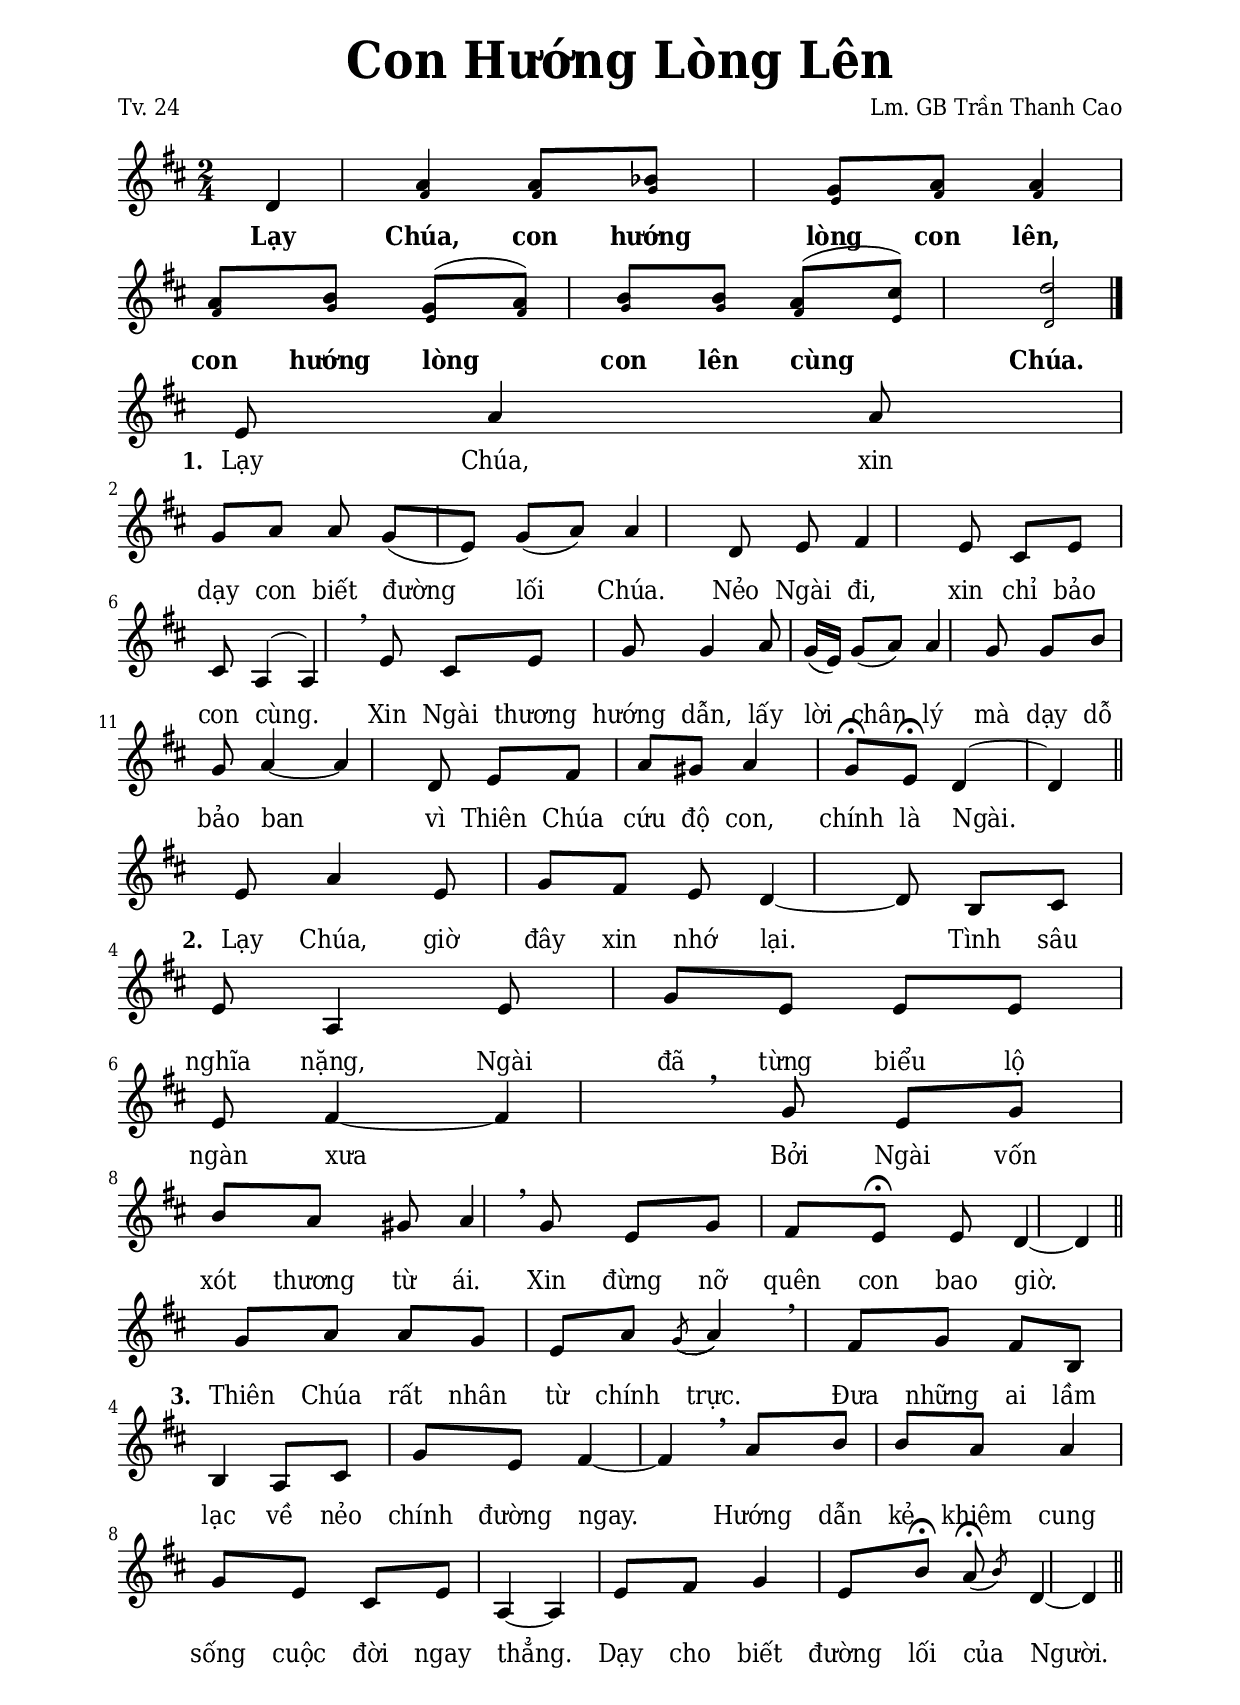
% Cài đặt chung
\version "2.22.1"
\include "english.ly"

\header {
  title = \markup { \fontsize #3 "Con Hướng Lòng Lên" }
  poet = "Tv. 24"
  composer = "Lm. GB Trần Thanh Cao"
  arranger = " "
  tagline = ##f
}

% Nhạc điệp khúc
nhacDiepKhucSop= \relative c' {
  \partial 4
  \once \override NoteColumn.X-offset = 3
  d4 |
  a' a8 bf |
  g a a4 |
  a8 b g (a) |
  b b a ^(cs) |
  d2 \bar "|."
}

nhacDiepKhucBas = \relative c' {
  \skip 4
  fs4 fs8 g |
  e fs fs4 |
  fs8 g e ^(fs) |
  g g fs (e) |
  d2
}

% Nhạc phiên khúc
nhacPhienKhucMot = \relative c' {
  e8 a4 a8 g a a g ([e]) g ([a]) a4 d,8 e fs4 e8
  cs e cs a4
  \tweak extra-offset #'(0 . 3.5) ^~ a \breathe
  e'8 cs e g g4 a8 g16 ([e]) g8 ([a]) a4
  g8 g b g a4 ~ a d,8 e fs a gs a4
  g8 \fermata e \fermata d4
  \tweak extra-offset #'(0 . 3.2) ^~ d \bar "||"
}

nhacPhienKhucHai = \relative c' {
  e8 a4 e8 g fs e d4 ~ d8 b cs e a,4
  e'8 g e e e e fs4 ~ fs \breathe
  g8 e g
  b a gs a4 \breathe
  g8 e g fs e \fermata e d4
  %\tweak extra-offset #'(0 . 3)
  ~ d \bar "||"
}

nhacPhienKhucBa = \relative c' {
  g'8 a a g e a \acciaccatura g (a4) \breathe
  fs8 g fs b, b4
  a8 cs g' e fs4 ~ fs \breathe
  a8 b b a a4 g8
  e cs e a,4
  %\tweak extra-offset #'(0 . 3) ^(
  ~ a e'8 fs g4
  e8 b' \fermata \afterGrace a \fermata ({
    \override Flag.stroke-style = #"grace"
  b)}
  \revert Flag.stroke-style
  d,4 ~ d \bar "||"
}

% Lời điệp khúc
loiDiepKhuc = \lyricmode {
  \tweak extra-offset #'(3 . 0)
  Lạy Chúa, con hướng lòng con lên,
  con hướng lòng con lên cùng Chúa.
}

% Lời phiên khúc
loiPhienKhucMot = \lyricmode {
  \set stanza = #"1. "
  Lạy Chúa, xin dạy con biết đường lối Chúa.
  Nẻo Ngài đi, xin chỉ bảo con cùng.
  Xin Ngài thương hướng dẫn, lấy lời chân lý mà dạy dỗ bảo ban
  vì Thiên Chúa cứu độ con, chính là Ngài.
}

loiPhienKhucHai = \lyricmode {
  \set stanza = #"2. "
  Lạy Chúa, giờ đây xin nhớ lại.
  Tình sâu nghĩa nặng, Ngài đã từng biểu lộ ngàn xưa
  Bởi Ngài vốn xót thương từ ái.
  Xin đừng nỡ quên con bao giờ.
}

loiPhienKhucBa = \lyricmode {
  \set stanza = #"3. "
  Thiên Chúa rất nhân từ chính trực.
  Đưa những ai lầm lạc về nẻo chính đường ngay.
  Hướng dẫn kẻ khiêm cung sống cuộc đời ngay thẳng.
  Dạy cho biết đường lối của Người.
}

% Dàn trang
\paper {
  #(set-paper-size "a4")
  top-margin = 10\mm
  bottom-margin = 10\mm
  left-margin = 20\mm
  right-margin = 20\mm
  indent = #0
  #(define fonts
    (make-pango-font-tree
      "Deja Vu Serif Condensed"
      "Deja Vu Serif Condensed"
      "Deja Vu Serif Condensed"
      (/ 20 20)))
  page-count = #1
  system-system-spacing = #'((basic-distance . 12)
                             (minimum-distance . 12.5)
                             (padding . 1))
  score-system-spacing = #'((basic-distance . 12)
                             (minimum-distance . 12.5)
                             (padding . 1))
}

% Thiết lập tông và nhịp
TongNhip = { \key d \major \time 2/4 }

% Đổi kích thước nốt cho bè phụ
notBePhu =
#(define-music-function (font-size music) (number? ly:music?)
   (for-some-music
     (lambda (m)
       (if (music-is-of-type? m 'rhythmic-event)
           (begin
             (set! (ly:music-property m 'tweaks)
                   (cons `(font-size . ,font-size)
                         (ly:music-property m 'tweaks)))
             #t)
           #f))
     music)
   music)

\score {
  \new ChoirStaff <<
    \new Staff = diepKhuc \with {
        \consists "Merge_rests_engraver"
        %\magnifyStaff #(magstep +1)
        printPartCombineTexts = ##f
      }
      <<
      \new Voice \TongNhip \partCombine 
        \nhacDiepKhucSop
        \notBePhu -3 { \nhacDiepKhucBas }
      \new NullVoice = nhacThamChieu \nhacDiepKhucSop
      \new Lyrics \with {
          \override VerticalAxisGroup.
            nonstaff-relatedstaff-spacing.padding = #2
          \override VerticalAxisGroup.
            nonstaff-unrelatedstaff-spacing.padding = #1.5
        }
        \lyricsto nhacThamChieu \loiDiepKhuc
      >>
  >>
  \layout {
    \override Lyrics.LyricText.font-series = #'bold
    %\override Lyrics.LyricText.font-size = #+2
    \override Lyrics.LyricSpace.minimum-distance = #5
    \override Score.BarNumber.break-visibility = ##(#f #f #f)
    \override Score.SpacingSpanner.uniform-stretching = ##t
    \override Score.SpacingSpanner packed-spacing = ##t
  }
}

\score {
  \new ChoirStaff <<
    \new Staff = phienKhuc \with {
        %\magnifyStaff #(magstep +1)
      }
      <<
      \new Voice = beSop {
        \key d \major \time 2/4 \nhacPhienKhucMot
      }
    >>
    \new Lyrics \with {
          \override VerticalAxisGroup.
            nonstaff-relatedstaff-spacing.padding = #1.5
          \override VerticalAxisGroup.
            nonstaff-unrelatedstaff-spacing.padding = #1.5
        }
        \lyricsto beSop \loiPhienKhucMot
  >>
  \layout {
    \override Staff.TimeSignature.transparent = ##t
    %\override Lyrics.LyricText.font-size = #+2
    \override Lyrics.LyricSpace.minimum-distance = #1.5
    \override Score.SpacingSpanner.uniform-stretching = ##t
    %\override Score.SpacingSpanner packed-spacing = ##t
    \set Score.barAlways = ##t
    \set Score.defaultBarType = ""
  } 
}

\score {
  \new ChoirStaff <<
    \new Staff = phienKhuc \with {
        %\magnifyStaff #(magstep +1)
      }
      <<
      \new Voice = beSop {
        \key d \major \time 2/4 \nhacPhienKhucHai
      }
    >>
    \new Lyrics \with {
          \override VerticalAxisGroup.
            nonstaff-relatedstaff-spacing.padding = #1.5
          \override VerticalAxisGroup.
            nonstaff-unrelatedstaff-spacing.padding = #1.5
        }
        \lyricsto beSop \loiPhienKhucHai
  >>
  \layout {
    \override Staff.TimeSignature.transparent = ##t
    %\override Lyrics.LyricText.font-size = #+2
    \override Lyrics.LyricSpace.minimum-distance = #3.5
    \override Score.SpacingSpanner.uniform-stretching = ##t
    \set Score.barAlways = ##t
    \set Score.defaultBarType = ""
  } 
}

\score {
  \new ChoirStaff <<
    \new Staff = phienKhuc \with {
        %\magnifyStaff #(magstep +1)
      }
      <<
      \new Voice = beSop {
        \key d \major \time 2/4 \nhacPhienKhucBa
      }
    >>
    \new Lyrics \with {
          \override VerticalAxisGroup.
            nonstaff-relatedstaff-spacing.padding = #1
          \override VerticalAxisGroup.
            nonstaff-unrelatedstaff-spacing.padding = #1
        }
        \lyricsto beSop \loiPhienKhucBa
  >>
  \layout {
    \override Staff.TimeSignature.transparent = ##t
    %\override Lyrics.LyricText.font-size = #+2
    \override Lyrics.LyricSpace.minimum-distance = #2.5
    \override Score.SpacingSpanner.uniform-stretching = ##t
    \set Score.barAlways = ##t
    \set Score.defaultBarType = ""
  } 
}
